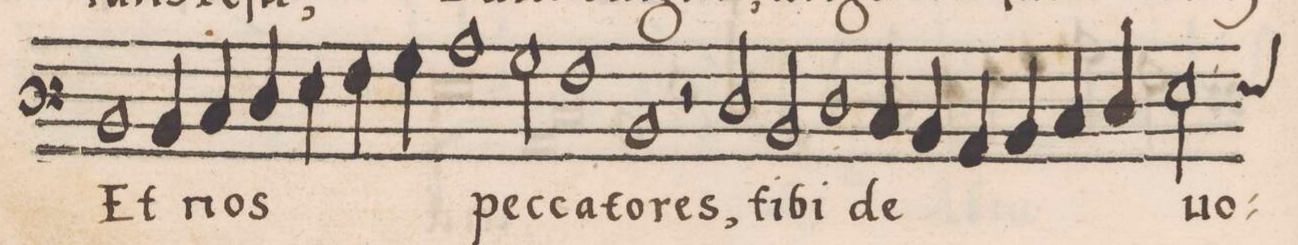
**kern	**text
*I"BASSVS	*
*clefF3	*
*k[]	*
*met(c)	*
*M2/1	*
1D	Et
4D/	nos
4E/	.
4F/	.
4G\	.
=21	=21
4A\	.
4B\	.
1c	pec-
2B\	-ca-
=22	=22
1A	-to-
1D	-res,
=23	=23
2r	.
2F/	ti-
2D/	-bi
1F	de-
=24	=24
4E/	.
4D/	.
4C/	.
4D/	.
4E/	.
4F/	.
=25	=25
*custos:G	*
2G\	-uo-
*clefF4	*
*-	*-
